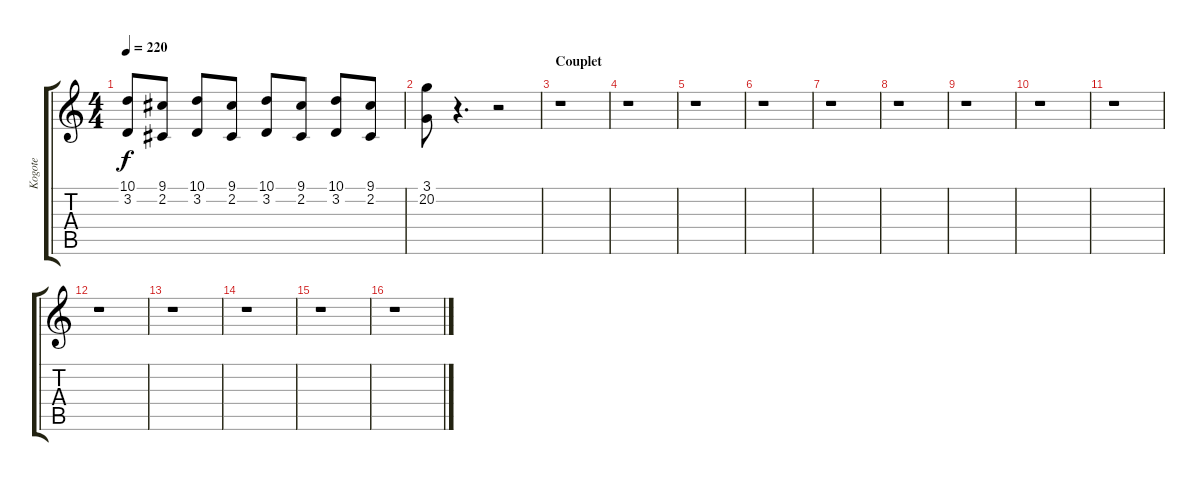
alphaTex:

\track ("Kogote" "Kogote") {instrument brasssection}
\staff {score tabs}
\tuning (E4 B3 G3 D3 A2 E2) {hide}
\ts (4 4)
\tempo 220
\clef g2
\ks c
(10.1 3.2).8{dy f} (9.1 2.2).8 (10.1 3.2).8 (9.1 2.2).8 (10.1 3.2).8 (9.1 2.2).8 (10.1 3.2).8 (9.1 2.2).8 |
(3.1 20.2).8 r.4{d} r.2 |
\section ("" "Couplet")
r.1 |
r.1 |
r.1 |
r.1 |
r.1 |
r.1 |
r.1 |
r.1 |
r.1 |
r.1 |
r.1 |
r.1 |
r.1 |
r.1
